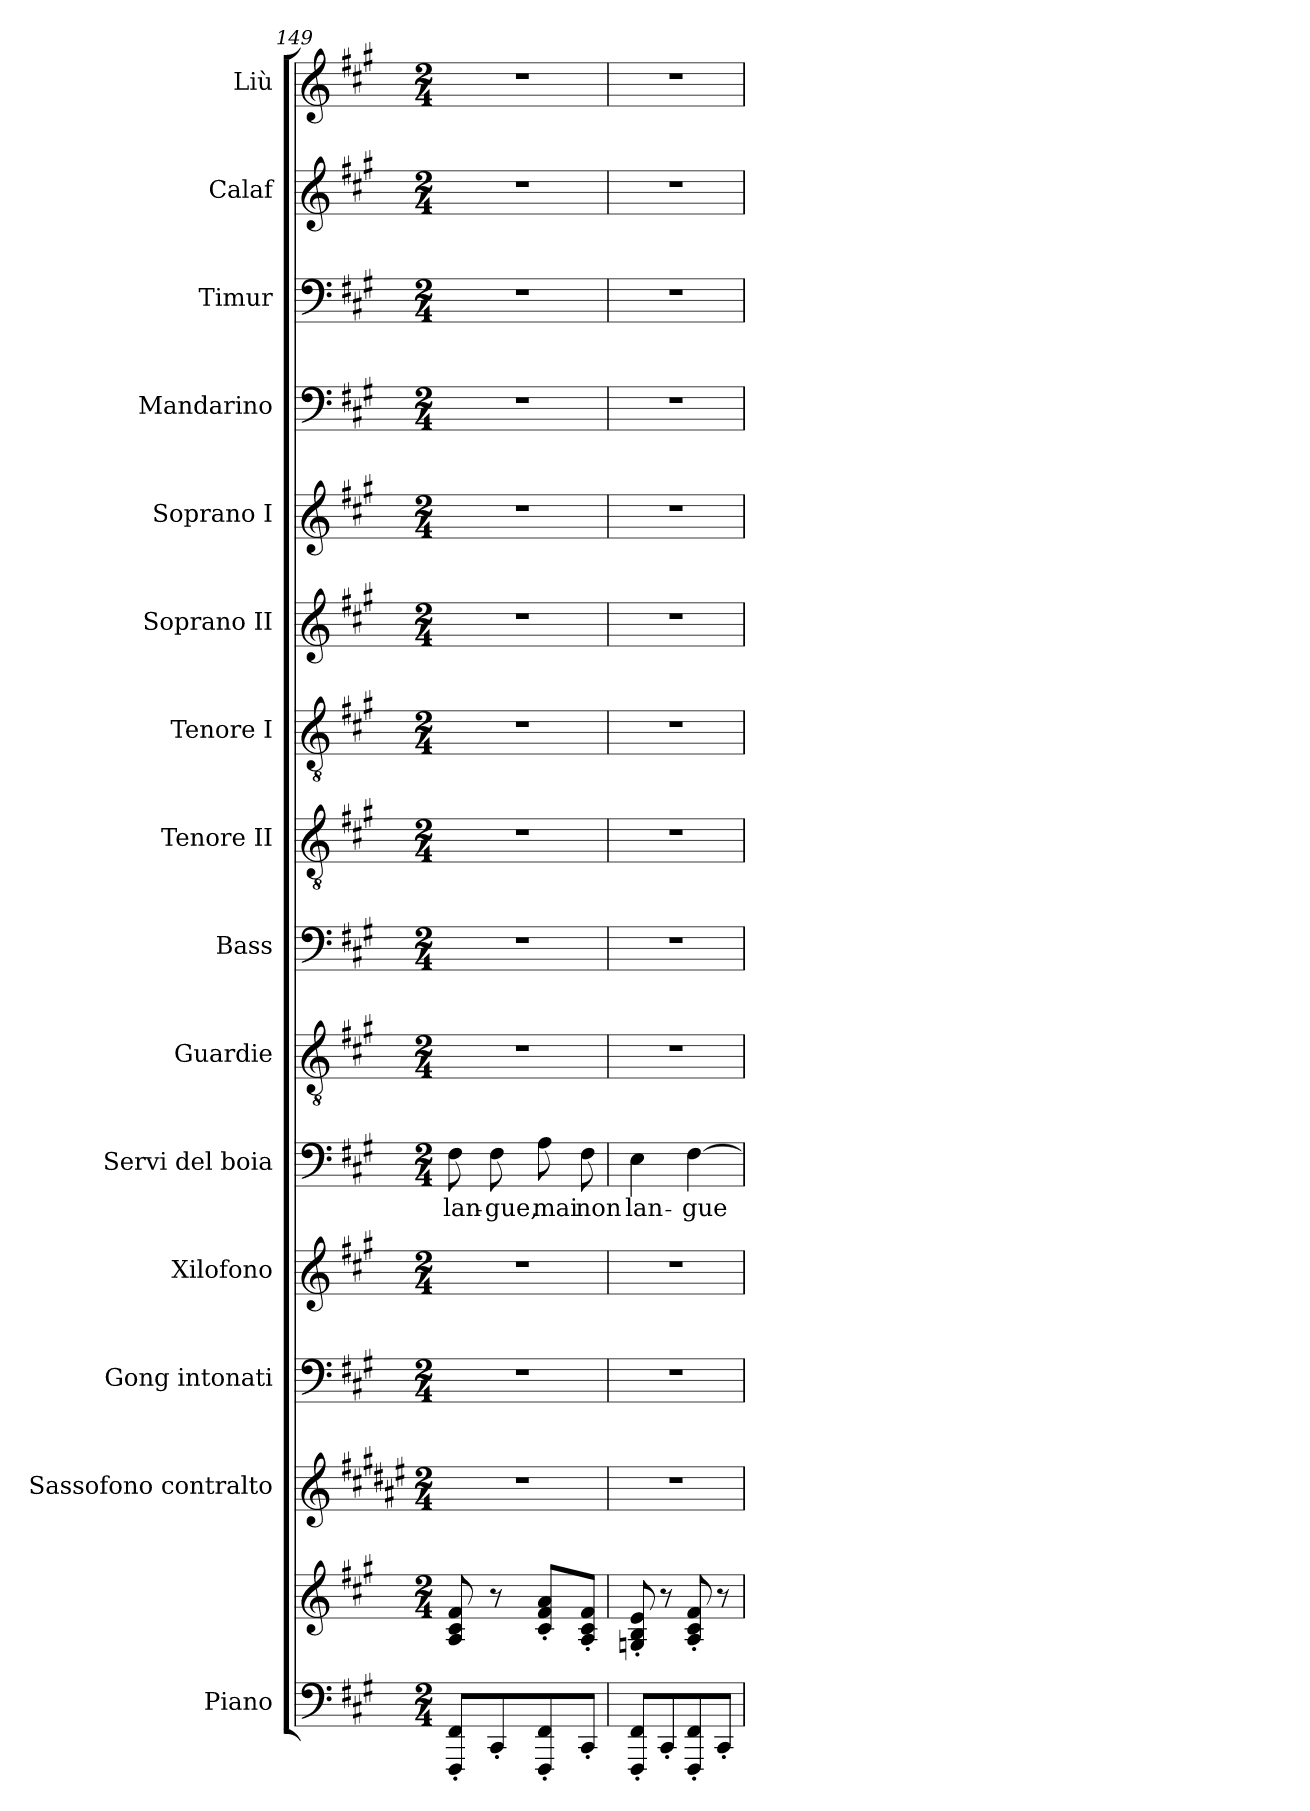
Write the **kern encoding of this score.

**kern	**kern	**kern	**kern	**kern	**kern	**text	**kern	**kern	**kern	**kern	**kern	**kern	**kern	**kern	**kern	**kern
*part15	*part15	*part14	*part13	*part12	*part11	*part11	*part10	*part9	*part8	*part7	*part6	*part5	*part4	*part3	*part2	*part1
*staff16	*staff15	*staff14	*staff13	*staff12	*staff11	*staff11	*staff10	*staff9	*staff8	*staff7	*staff6	*staff5	*staff4	*staff3	*staff2	*staff1
*I"Piano	*	*I"Sassofono contralto	*I"Gong intonati	*I"Xilofono	*I"Servi del boia	*	*I"Guardie	*I"Bass	*I"Tenore II	*I"Tenore I	*I"Soprano II	*I"Soprano I	*I"Mandarino	*I"Timur	*I"Calaf	*I"Liù
*I'Pno.	*	*	*I'Gong int.	*I'Xil.	*I'Ser.B.	*	*I'G.	*I'B.	*I'T. II	*I'T. I	*I'S. II	*I'S. I	*I'M.	*I'T.	*I'C.	*I'L.
*clefF4	*clefG2	*clefG2	*clefF4	*clefG2	*clefF4	*	*clefGv2	*clefF4	*clefGv2	*clefGv2	*clefG2	*clefG2	*clefF4	*clefF4	*clefG2	*clefG2
*	*	*ITrd5c9	*	*ITrd-7c-12	*	*	*	*	*	*	*	*	*	*	*	*
*k[f#c#g#]	*k[f#c#g#]	*k[f#c#g#]	*k[f#c#g#]	*k[f#c#g#]	*k[f#c#g#]	*	*k[f#c#g#]	*k[f#c#g#]	*k[f#c#g#]	*k[f#c#g#]	*k[f#c#g#]	*k[f#c#g#]	*k[f#c#g#]	*k[f#c#g#]	*k[f#c#g#]	*k[f#c#g#]
*M2/4	*M2/4	*M2/4	*M2/4	*M2/4	*M2/4	*	*M2/4	*M2/4	*M2/4	*M2/4	*M2/4	*M2/4	*M2/4	*M2/4	*M2/4	*M2/4
=149	=149	=149	=149	=149	=149	=149	=149	=149	=149	=149	=149	=149	=149	=149	=149	=149
!	!	!	!	!	!	!LO:LY:b	!	!	!	!	!	!	!	!	!	!
8FFF#/' 8FF#/'L	8A/ 8c#/ 8f#/	2r	2r	2r	8F#\	lan-	2r	2r	2r	2r	2r	2r	2r	2r	2r	2r
!	!	!	!	!	!	!LO:LY:b	!	!	!	!	!	!	!	!	!	!
8CC#'/	8r	.	.	.	8F#\	-gue,	.	.	.	.	.	.	.	.	.	.
!	!	!	!	!	!	!LO:LY:b	!	!	!	!	!	!	!	!	!	!
8FFF#/' 8FF#/'	8c#/' 8f#/' 8a/'L	.	.	.	8A\	mai	.	.	.	.	.	.	.	.	.	.
!	!	!	!	!	!	!LO:LY:b	!	!	!	!	!	!	!	!	!	!
8CC#'/J	8A/' 8c#/' 8f#/'J	.	.	.	8F#\	non	.	.	.	.	.	.	.	.	.	.
=150	=150	=150	=150	=150	=150	=150	=150	=150	=150	=150	=150	=150	=150	=150	=150	=150
!	!	!	!	!	!	!LO:LY:b	!	!	!	!	!	!	!	!	!	!
8FFF#/' 8FF#/'L	8Gn/' 8B/' 8e/'	2r	2r	2r	4E\	lan-	2r	2r	2r	2r	2r	2r	2r	2r	2r	2r
8CC#'/	8r	.	.	.	.	.	.	.	.	.	.	.	.	.	.	.
!	!	!	!	!	!	!LO:LY:b	!	!	!	!	!	!	!	!	!	!
8FFF#/' 8FF#/'	8A/' 8c#/' 8f#/'	.	.	.	[4F#\	-gue	.	.	.	.	.	.	.	.	.	.
8CC#'/J	8r	.	.	.	.	.	.	.	.	.	.	.	.	.	.	.
=	=	=	=	=	=	=	=	=	=	=	=	=	=	=	=	=
*-	*-	*-	*-	*-	*-	*-	*-	*-	*-	*-	*-	*-	*-	*-	*-	*-
